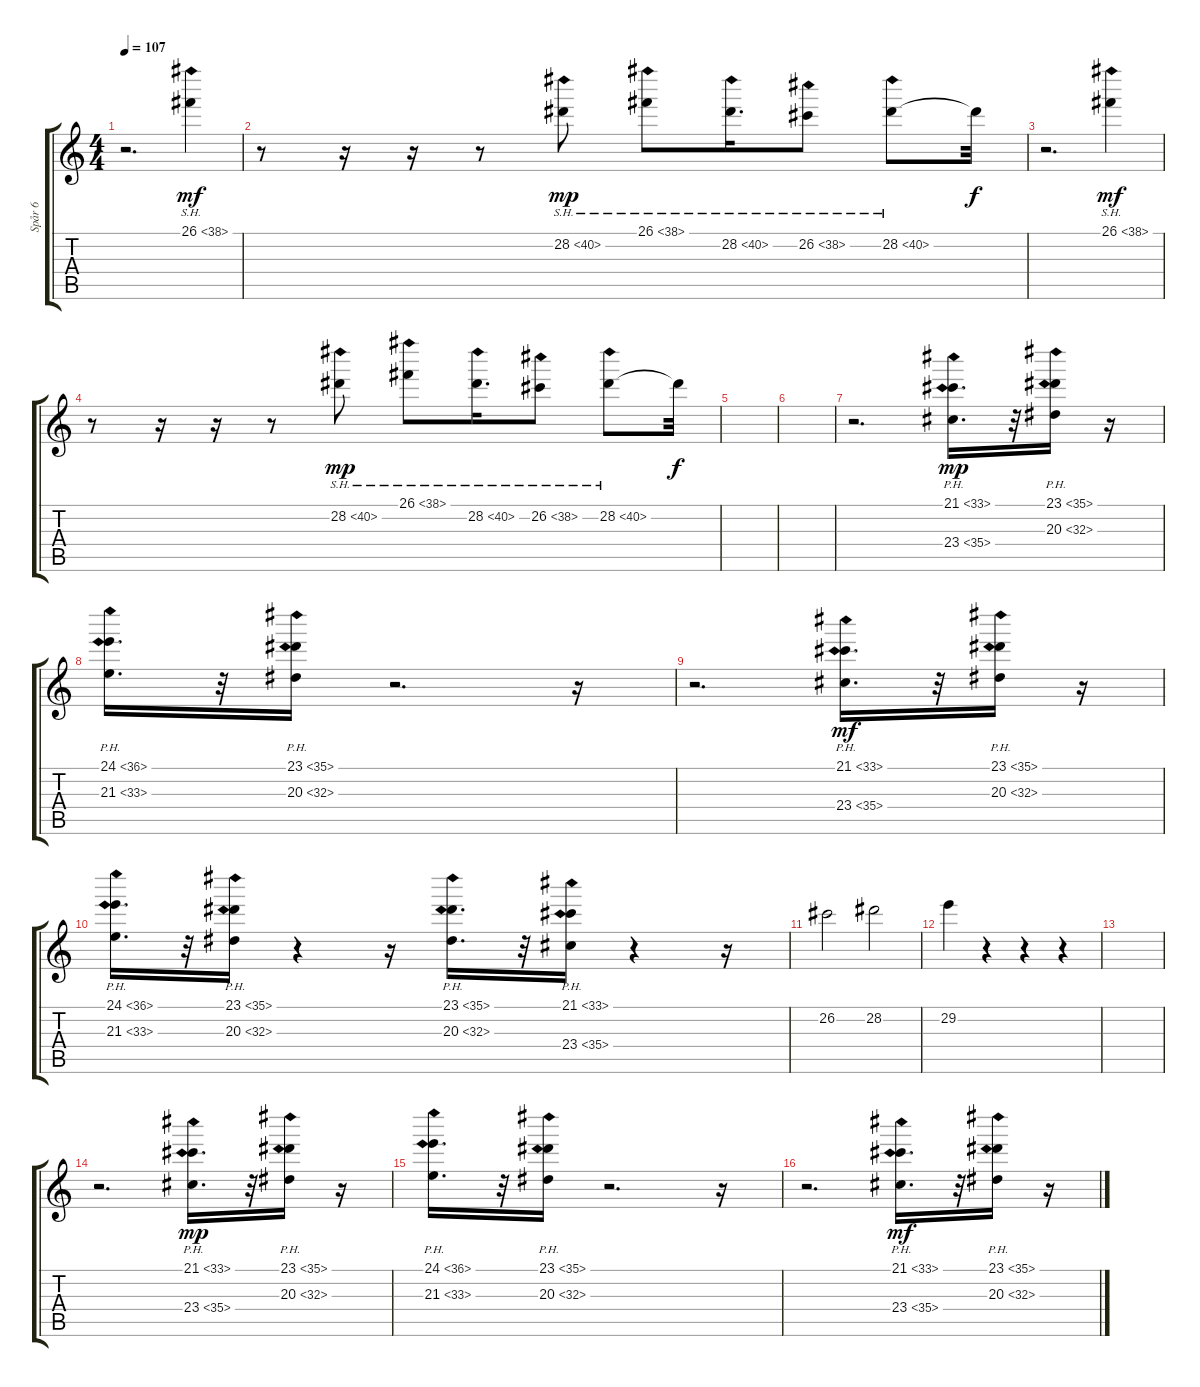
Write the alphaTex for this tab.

\track ("Spår 6" "Spår 6") {instrument fx5brightness}
\staff {score tabs}
\tuning (E4 B3 G3 D3 A2 E2) {hide}
\ts (4 4)
\tempo 107
\clef g2
\ks c
r.2{d dy mp instrument fx7echoes} 26.1{sh 12}.4{dy mf} |
r.8 r.16 r.16 r.8 28.2{sh 12}.8{dy mp} 26.1{sh 12}.8 28.2{sh 12}.16{d} 26.2{sh 12}.8 28.2{sh 12}.8 28.2{t}.32{dy f} |
r.2{d} 26.1{sh 12}.4{dy mf} |
r.8 r.16 r.16 r.8 28.2{sh 12}.8{dy mp} 26.1{sh 12}.8 28.2{sh 12}.16{d} 26.2{sh 12}.8 28.2{sh 12}.8 28.2{t}.32{dy f} |
|
|
r.2{d instrument fx7echoes} (21.1{ph 12} 23.4{ph 12}).16{d dy mp} r.32 (23.1{ph 12} 20.3{ph 12}).16 r.16 |
(24.1{ph 12} 21.3{ph 12}).16{d} r.32 (23.1{ph 12} 20.3{ph 12}).16 r.2{d} r.16 |
r.2{d} (21.1{ph 12} 23.4{ph 12}).16{d dy mf} r.32 (23.1{ph 12} 20.3{ph 12}).16 r.16 |
(24.1{ph 12} 21.3{ph 12}).16{d} r.32 (23.1{ph 12} 20.3{ph 12}).16 r.4 r.16 (23.1{ph 12} 20.3{ph 12}).16{d} r.32 (21.1{ph 12} 23.4{ph 12}).16 r.4 r.16 |
26.2.2 28.2.2 |
29.2.4 r.4 r.4 r.4 |
|
r.2{d instrument fx7echoes} (21.1{ph 12} 23.4{ph 12}).16{d dy mp} r.32 (23.1{ph 12} 20.3{ph 12}).16 r.16 |
(24.1{ph 12} 21.3{ph 12}).16{d} r.32 (23.1{ph 12} 20.3{ph 12}).16 r.2{d} r.16 |
r.2{d} (21.1{ph 12} 23.4{ph 12}).16{d dy mf} r.32 (23.1{ph 12} 20.3{ph 12}).16 r.16
